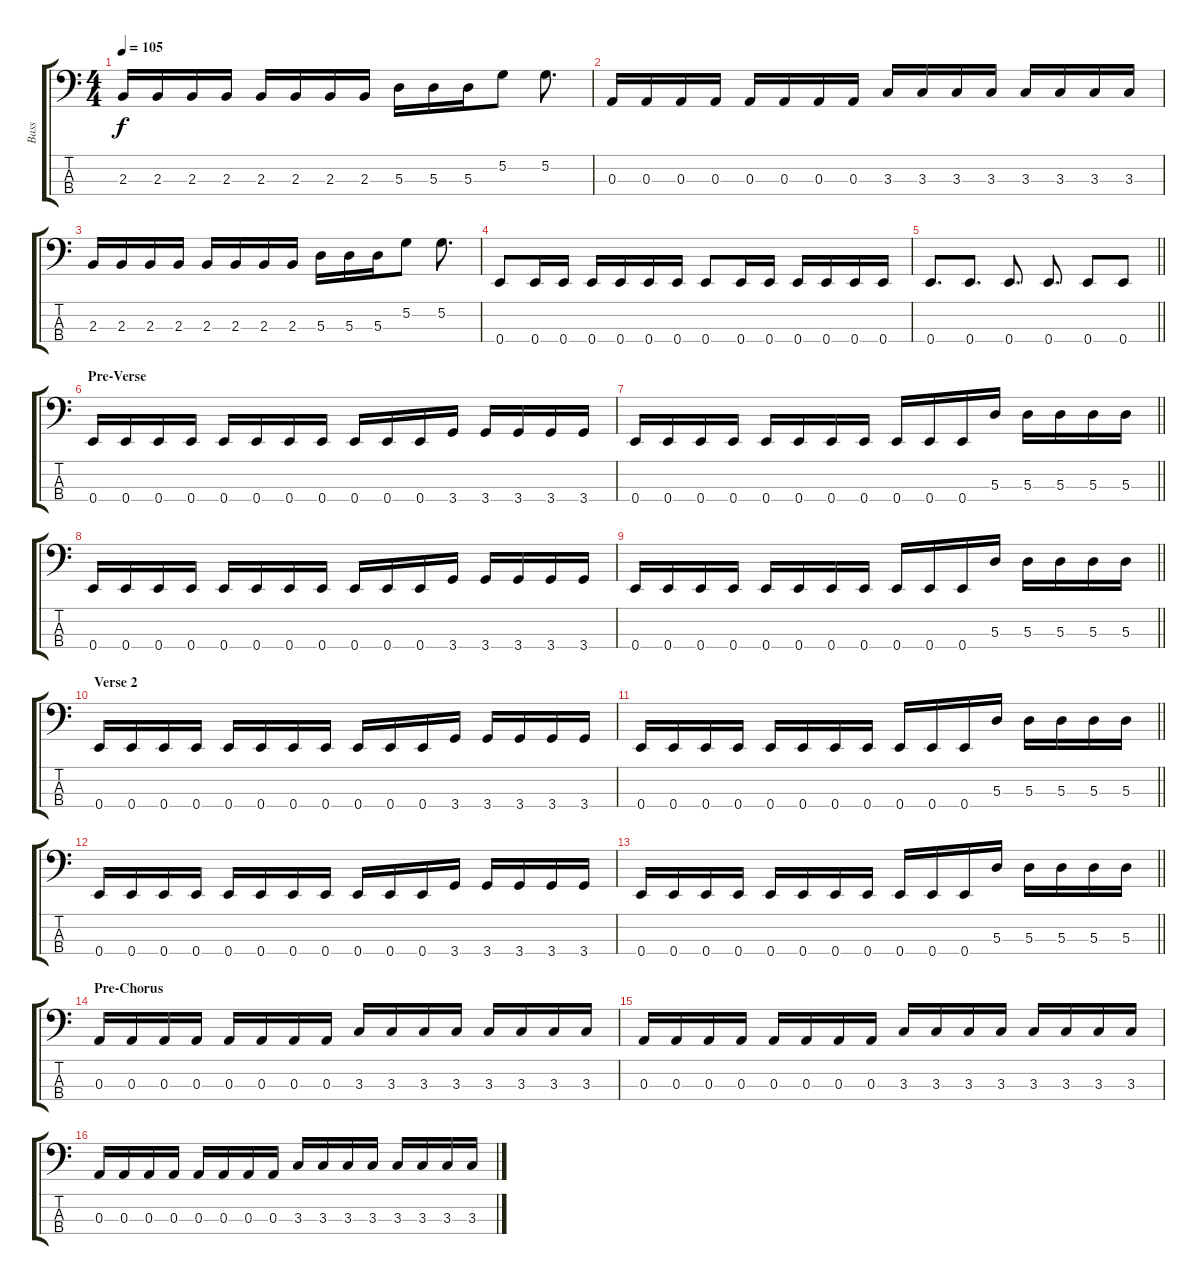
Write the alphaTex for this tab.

\track ("Bass" "Bass") {instrument electricbassfinger}
\staff {score tabs}
\tuning (G2 D2 A1 E1) {hide}
\ts (4 4)
\tempo 105
\clef f4
\ks c
2.3.16{dy f} 2.3.16 2.3.16 2.3.16 2.3.16 2.3.16 2.3.16 2.3.16 5.3.16 5.3.16 5.3.16 5.2.8 5.2.8{d} |
0.3.16 0.3.16 0.3.16 0.3.16 0.3.16 0.3.16 0.3.16 0.3.16 3.3.16 3.3.16 3.3.16 3.3.16 3.3.16 3.3.16 3.3.16 3.3.16 |
2.3.16 2.3.16 2.3.16 2.3.16 2.3.16 2.3.16 2.3.16 2.3.16 5.3.16 5.3.16 5.3.16 5.2.8 5.2.8{d} |
0.4.8 0.4.16 0.4.16 0.4.16 0.4.16 0.4.16 0.4.16 0.4.8 0.4.16 0.4.16 0.4.16 0.4.16 0.4.16 0.4.16 |
\barLineRight lightlight
0.4.8{d} 0.4.8{d} 0.4.8{d} 0.4.8{d} 0.4.8 0.4.8 |
\section ("" "Pre-Verse")
0.4.16 0.4.16 0.4.16 0.4.16 0.4.16 0.4.16 0.4.16 0.4.16 0.4.16 0.4.16 0.4.16 3.4.16 3.4.16 3.4.16 3.4.16 3.4.16 |
\barLineRight lightlight
0.4.16 0.4.16 0.4.16 0.4.16 0.4.16 0.4.16 0.4.16 0.4.16 0.4.16 0.4.16 0.4.16 5.3.16 5.3.16 5.3.16 5.3.16 5.3.16 |
0.4.16 0.4.16 0.4.16 0.4.16 0.4.16 0.4.16 0.4.16 0.4.16 0.4.16 0.4.16 0.4.16 3.4.16 3.4.16 3.4.16 3.4.16 3.4.16 |
\barLineRight lightlight
0.4.16 0.4.16 0.4.16 0.4.16 0.4.16 0.4.16 0.4.16 0.4.16 0.4.16 0.4.16 0.4.16 5.3.16 5.3.16 5.3.16 5.3.16 5.3.16 |
\section ("" "Verse 2")
0.4.16 0.4.16 0.4.16 0.4.16 0.4.16 0.4.16 0.4.16 0.4.16 0.4.16 0.4.16 0.4.16 3.4.16 3.4.16 3.4.16 3.4.16 3.4.16 |
\barLineRight lightlight
0.4.16 0.4.16 0.4.16 0.4.16 0.4.16 0.4.16 0.4.16 0.4.16 0.4.16 0.4.16 0.4.16 5.3.16 5.3.16 5.3.16 5.3.16 5.3.16 |
0.4.16 0.4.16 0.4.16 0.4.16 0.4.16 0.4.16 0.4.16 0.4.16 0.4.16 0.4.16 0.4.16 3.4.16 3.4.16 3.4.16 3.4.16 3.4.16 |
\barLineRight lightlight
0.4.16 0.4.16 0.4.16 0.4.16 0.4.16 0.4.16 0.4.16 0.4.16 0.4.16 0.4.16 0.4.16 5.3.16 5.3.16 5.3.16 5.3.16 5.3.16 |
\section ("" "Pre-Chorus")
0.3.16 0.3.16 0.3.16 0.3.16 0.3.16 0.3.16 0.3.16 0.3.16 3.3.16 3.3.16 3.3.16 3.3.16 3.3.16 3.3.16 3.3.16 3.3.16 |
0.3.16 0.3.16 0.3.16 0.3.16 0.3.16 0.3.16 0.3.16 0.3.16 3.3.16 3.3.16 3.3.16 3.3.16 3.3.16 3.3.16 3.3.16 3.3.16 |
0.3.16 0.3.16 0.3.16 0.3.16 0.3.16 0.3.16 0.3.16 0.3.16 3.3.16 3.3.16 3.3.16 3.3.16 3.3.16 3.3.16 3.3.16 3.3.16
